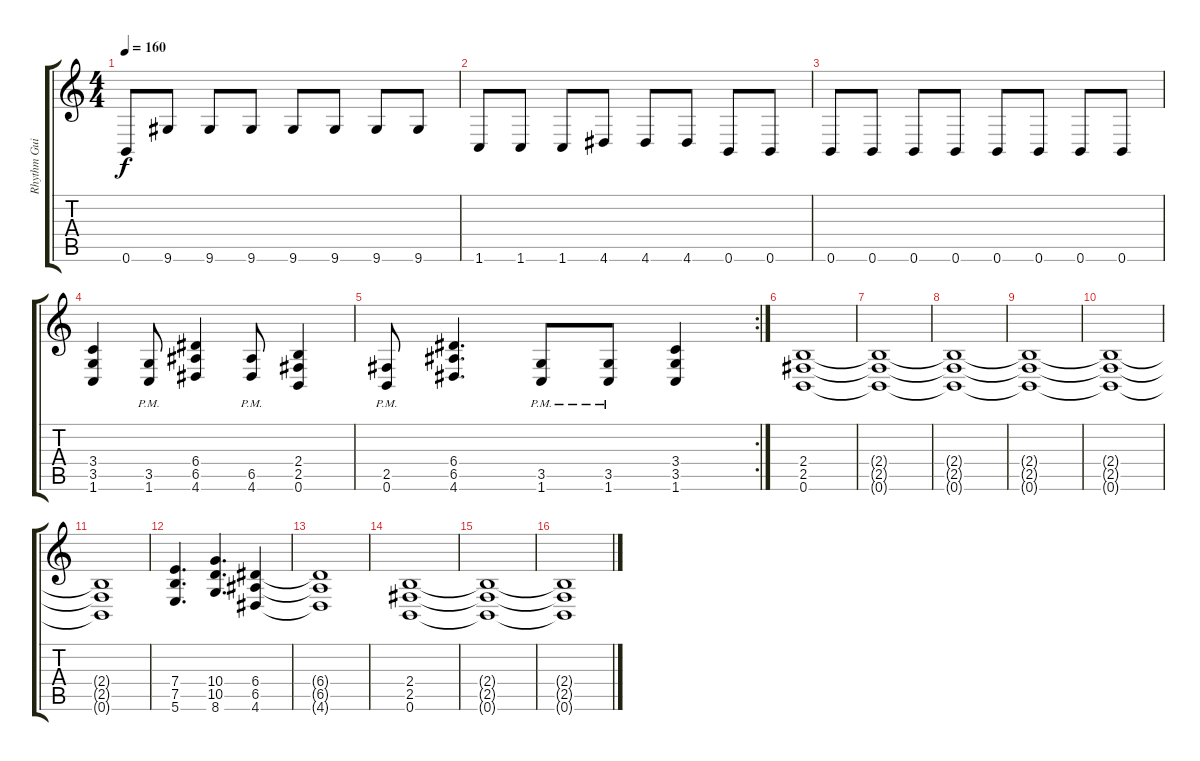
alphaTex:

\track ("Rhythm Guitar 2" "Rhythm Gui") {instrument distortionguitar}
\staff {score tabs}
\tuning (B3 Gb3 D3 A2 E2 B1) {hide}
\ts (4 4)
\tempo 160
\clef g2
\ks c
0.6.8{dy f} 9.6.8 9.6.8 9.6.8 9.6.8 9.6.8 9.6.8 9.6.8 |
1.6.8 1.6.8 1.6.8 4.6.8 4.6.8 4.6.8 0.6.8 0.6.8 |
0.6.8 0.6.8 0.6.8 0.6.8 0.6.8 0.6.8 0.6.8 0.6.8 |
(3.4 3.5 1.6).4 (3.5{pm} 1.6{pm}).8 (6.4 6.5 4.6).4 (6.5{pm} 4.6{pm}).8 (2.4 2.5 0.6).4 |
\rc 2
(2.5{pm} 0.6{pm}).8 (6.4 6.5 4.6).4{d} (3.5{pm} 1.6{pm}).8 (3.5{pm} 1.6{pm}).8 (3.4 3.5 1.6).4 |
(2.4 2.5 0.6).1 |
(2.4{t} 2.5{t} 0.6{t}).1 |
(2.4{t} 2.5{t} 0.6{t}).1 |
(2.4{t} 2.5{t} 0.6{t}).1 |
(2.4{t} 2.5{t} 0.6{t}).1 |
(2.4{t} 2.5{t} 0.6{t}).1 |
(7.4 7.5 5.6).4{d} (10.4 10.5 8.6).4{d} (6.4 6.5 4.6).4 |
(6.4{t} 6.5{t} 4.6{t}).1 |
(2.4 2.5 0.6).1 |
(2.4{t} 2.5{t} 0.6{t}).1 |
(2.4{t} 2.5{t} 0.6{t}).1
